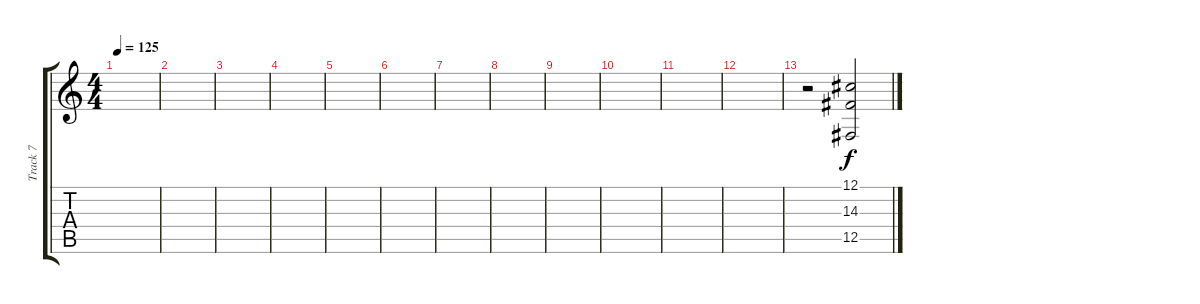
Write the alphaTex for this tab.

\track ("Track 7" "Track 7") {instrument reversecymbal}
\staff {score tabs}
\tuning (Db4 Ab3 E3 B2 Gb2 B1) {hide}
\ts (4 4)
\tempo 125
\clef g2
\ks c
|
|
|
|
|
|
|
|
|
|
|
|
r.2 (12.1 14.3 12.5).2
